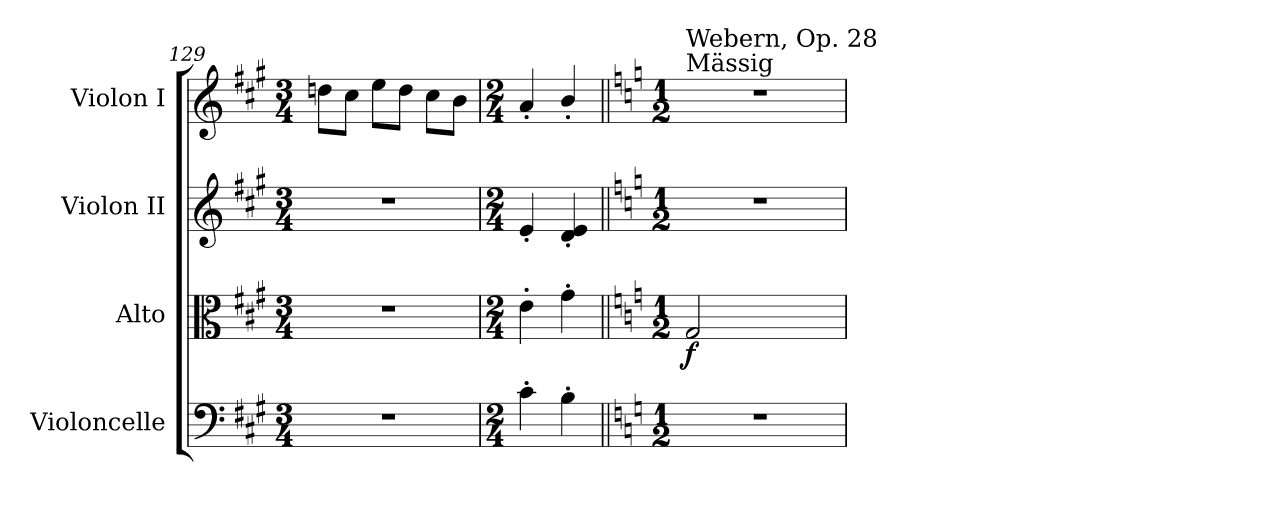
**kern	**kern	**dynam	**kern	**kern
*part4	*part3	*part3	*part2	*part1
*staff4	*staff3	*staff3	*staff2	*staff1
*I"Violoncelle	*I"Alto	*	*I"Violon II	*I"Violon I
*I'Vc.	*I'Alt.	*	*I'Vln. II	*I'Vln. I
*clefF4	*clefC3	*	*clefG2	*clefG2
*k[f#c#g#]	*k[f#c#g#]	*	*k[f#c#g#]	*k[f#c#g#]
*A:	*A:	*	*A:	*A:
*M3/4	*M3/4	*	*M3/4	*M3/4
=129	=129	=129	=129	=129
2.r	2.r	.	2.r	8ddn\L
.	.	.	.	8cc#\J
.	.	.	.	8ee\L
.	.	.	.	8dd\J
.	.	.	.	8cc#\L
.	.	.	.	8b\J
=130	=130	=130	=130	=130
*M2/4	*M2/4	*	*M2/4	*M2/4
4c#'>\	4e'>\	.	4e'</	4a'</
4B'>\	4g#'>\	.	4e/'< 4d/'<	4b'</
=131||	=131||	=131||	=131||	=131||
!!LO:REH:place=s1:a:t=64
*k[]	*k[]	*	*k[]	*k[]
*C:	*C:	*	*C:	*C:
*M1/2	*M1/2	*	*M1/2	*M1/2
*	*	*	*	*MM132
!	!	!	!	!LO:TX:a:t=Mässig
!	!	!	!	!LO:TX:a:t=Webern, Op. 28
!	!	!LO:DY:b	!	!
2r	2G</	f	2r	2r
=	=	=	=	=
*-	*-	*-	*-	*-
